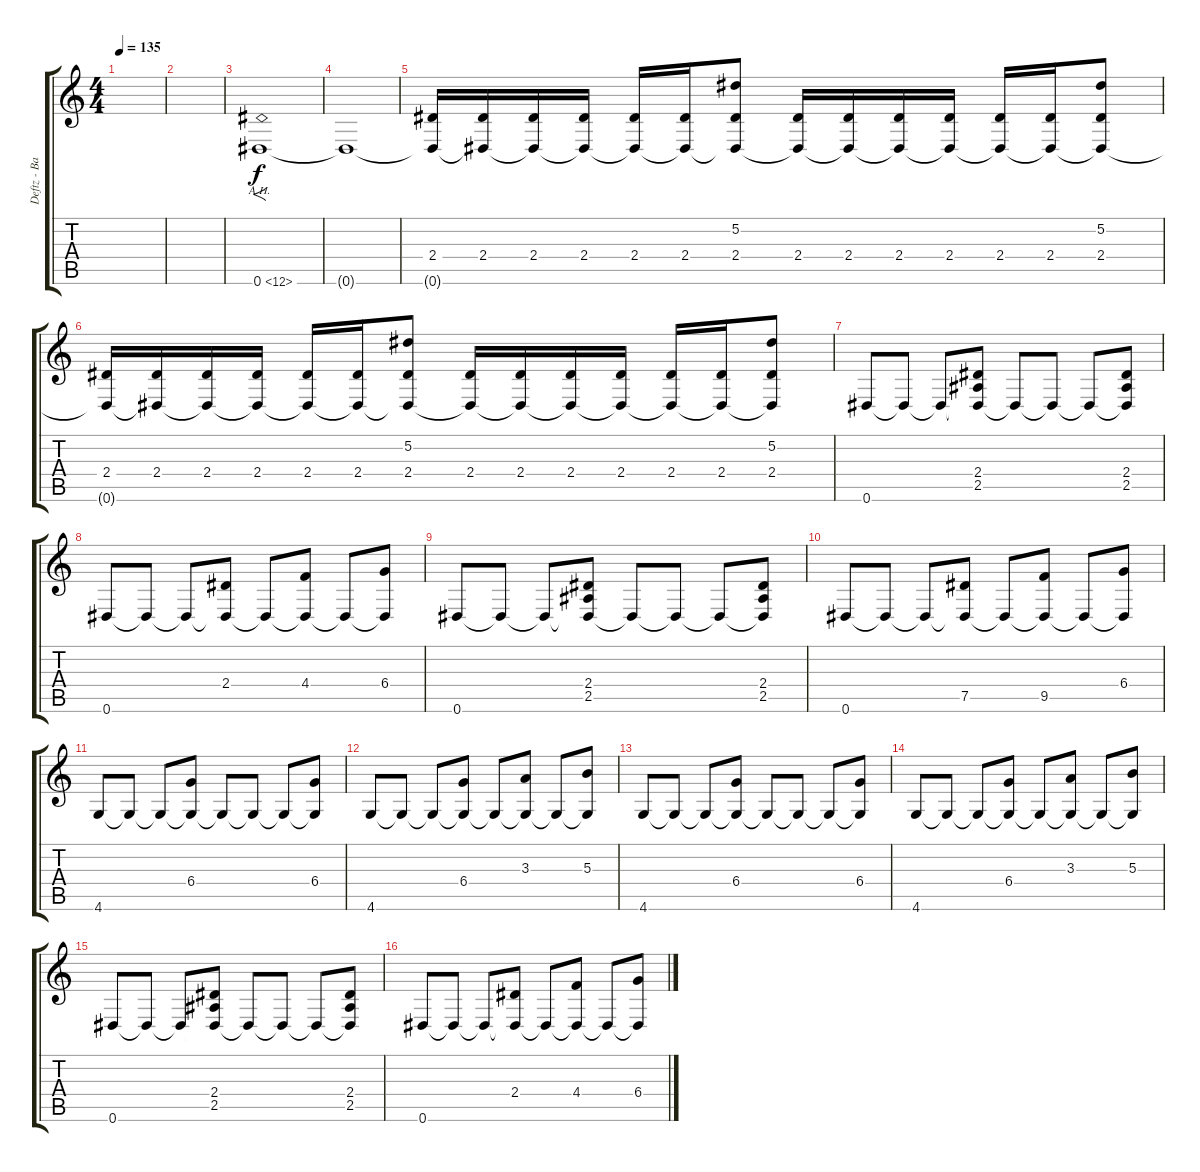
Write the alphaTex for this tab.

\track ("Deftz - Base" "Deftz - Ba") {instrument distortionguitar}
\staff {score tabs}
\tuning (Eb4 Bb3 Gb3 Db3 Ab2 Eb2) {hide}
\ts (4 4)
\tempo 135
\clef g2
\ks c
|
|
0.6{ah 12}.1{f} |
0.6{t}.1 |
(2.4 0.6{t}).16 (2.4 0.6{t}).16 (2.4 0.6{t}).16 (2.4 0.6{t}).16 (2.4 0.6{t}).16 (2.4 0.6{t}).16 (5.2 2.4 0.6{t}).8 (2.4 0.6{t}).16 (2.4 0.6{t}).16 (2.4 0.6{t}).16 (2.4 0.6{t}).16 (2.4 0.6{t}).16 (2.4 0.6{t}).16 (5.2 2.4 0.6{t}).8 |
(2.4 0.6{t}).16 (2.4 0.6{t}).16 (2.4 0.6{t}).16 (2.4 0.6{t}).16 (2.4 0.6{t}).16 (2.4 0.6{t}).16 (5.2 2.4 0.6{t}).8 (2.4 0.6{t}).16 (2.4 0.6{t}).16 (2.4 0.6{t}).16 (2.4 0.6{t}).16 (2.4 0.6{t}).16 (2.4 0.6{t}).16 (5.2 2.4 0.6{t}).8 |
0.6.8 0.6{t}.8 0.6{t}.8 (2.4 2.5 0.6{t}).8 0.6{t}.8 0.6{t}.8 0.6{t}.8 (2.4 2.5 0.6{t}).8 |
0.6.8 0.6{t}.8 0.6{t}.8 (2.4 0.6{t}).8 0.6{t}.8 (4.4 0.6{t}).8 0.6{t}.8 (6.4 0.6{t}).8 |
0.6.8 0.6{t}.8 0.6{t}.8 (2.4 2.5 0.6{t}).8 0.6{t}.8 0.6{t}.8 0.6{t}.8 (2.4 2.5 0.6{t}).8 |
0.6.8 0.6{t}.8 0.6{t}.8 (7.5 0.6{t}).8 0.6{t}.8 (9.5 0.6{t}).8 0.6{t}.8 (6.4 0.6{t}).8 |
4.6.8 4.6{t}.8 4.6{t}.8 (6.4 4.6{t}).8 4.6{t}.8 4.6{t}.8 4.6{t}.8 (6.4 4.6{t}).8 |
4.6.8 4.6{t}.8 4.6{t}.8 (6.4 4.6{t}).8 4.6{t}.8 (3.3 4.6{t}).8 4.6{t}.8 (5.3 4.6{t}).8 |
4.6.8 4.6{t}.8 4.6{t}.8 (6.4 4.6{t}).8 4.6{t}.8 4.6{t}.8 4.6{t}.8 (6.4 4.6{t}).8 |
4.6.8 4.6{t}.8 4.6{t}.8 (6.4 4.6{t}).8 4.6{t}.8 (3.3 4.6{t}).8 4.6{t}.8 (5.3 4.6{t}).8 |
0.6.8 0.6{t}.8 0.6{t}.8 (2.4 2.5 0.6{t}).8 0.6{t}.8 0.6{t}.8 0.6{t}.8 (2.4 2.5 0.6{t}).8 |
0.6.8 0.6{t}.8 0.6{t}.8 (2.4 0.6{t}).8 0.6{t}.8 (4.4 0.6{t}).8 0.6{t}.8 (6.4 0.6{t}).8
